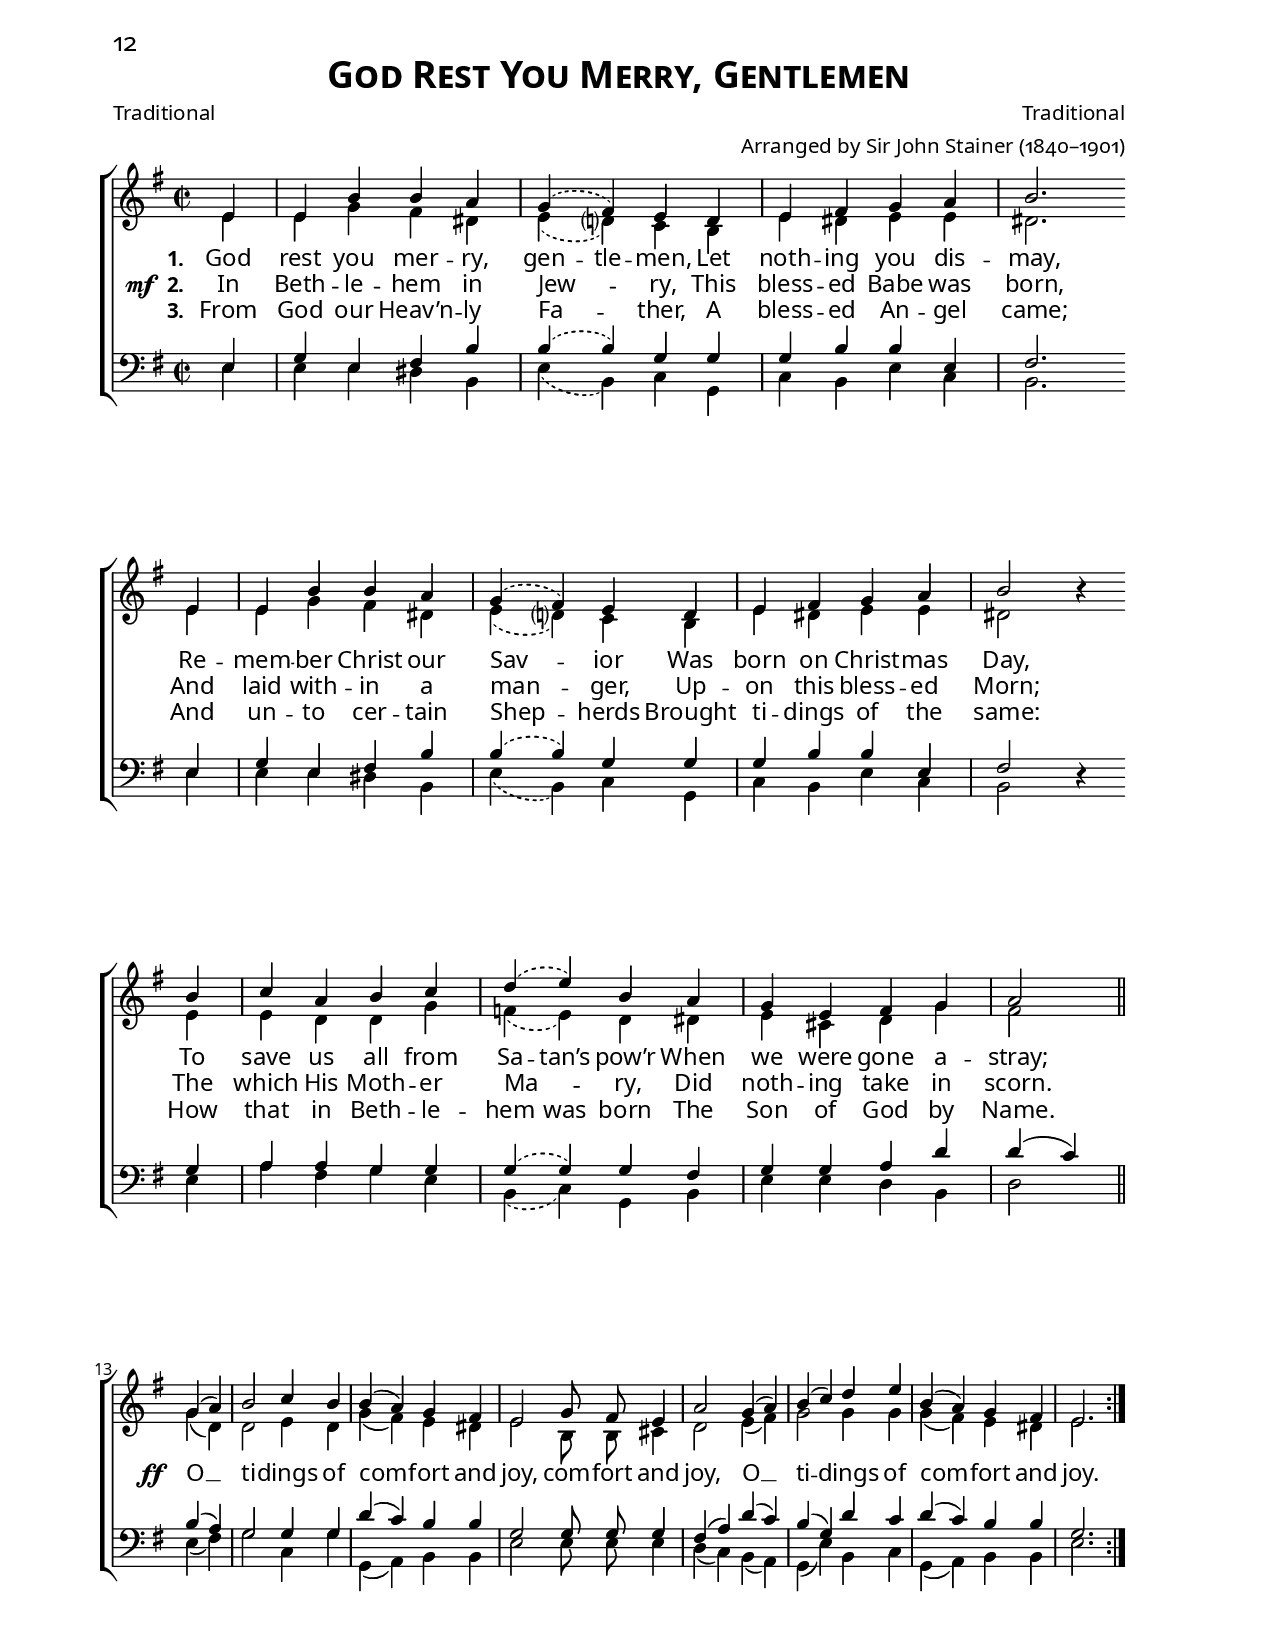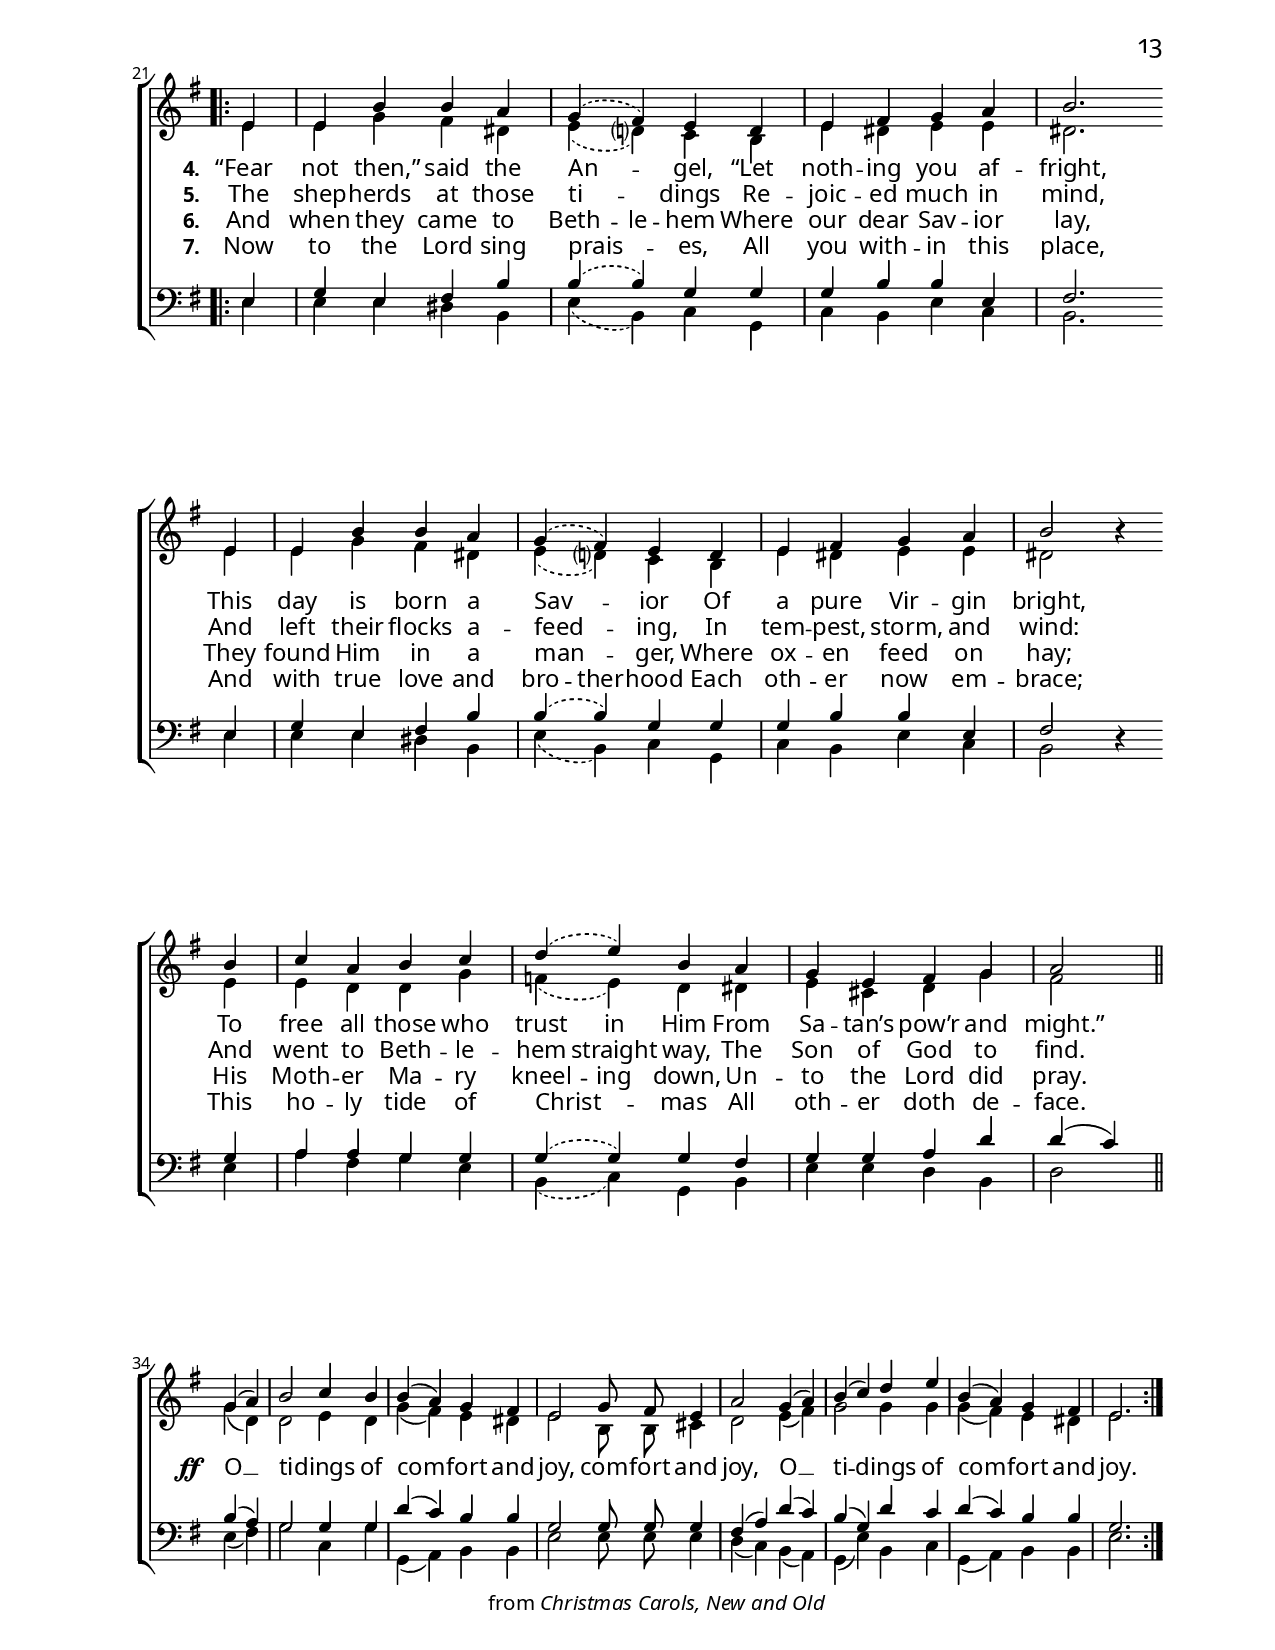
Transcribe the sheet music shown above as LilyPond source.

\version "2.14.2"
\include "util.ly"
\header {
  title = \markup{\override #'(font-name . "Garamond Premier Pro Semibold"){ \abs-fontsize #18 \smallCapsOldStyle"God Rest You Merry, Gentlemen"}}
  poet = \markup\oldStyleNum"Traditional"
  composer = \markup\oldStyleNum"Traditional"
  arranger = \markup\oldStyleNum"Arranged by Sir John Stainer (1840–1901)"
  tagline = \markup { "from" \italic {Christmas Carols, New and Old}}
}
\paper {
  paper-height = 11\in
  paper-width = 8.5\in
  indent = 0\in
  %system-system-spacing = #'((basic-distance . 10) (padding . 0))
  %system-system-spacing =
  %  #'((basic-distance . 0)
  %     (minimum-distance . 0)
  %     (padding . -5)
  %     (stretchability . 100))
  ragged-last-bottom = ##f
  ragged-bottom = ##f
  two-sided = ##t
  inner-margin = 1\in
  outer-margin = 0.75\in
  top-margin = 0.26\in
  bottom-margin = 0.25\in
  first-page-number = #012
  print-first-page-number = ##t
  headerLine = ""
  oddHeaderMarkup = \markup\fill-line{
     \override #'(font-name . "Garamond Premier Pro")\abs-fontsize #12.5
     \combine 
        \fill-line{"" \on-the-fly #print-page-number-check-first
        \oldStylePageNum""
        }
        \fill-line{\headerLine}
  }
  evenHeaderMarkup = \markup {
     \override #'(font-name . "Garamond Premier Pro")\abs-fontsize #12.5
     \combine
        \on-the-fly #print-page-number-check-first
        \oldStylePageNum""
        \fill-line{\headerLine}
  }
}
#(set-global-staff-size 18) \paper{ #(define fonts (make-pango-font-tree "Garamond Premier Pro" "Garamond Premier Pro" "Garamond Premier Pro" (/ 18 20))) }
global = {
  \key g \major
  \time 2/2
  \override DynamicLineSpanner #'staff-padding = #0.0
  \override DynamicLineSpanner #'Y-extent = #'(-1 . 1)
}

sopMusic = \relative c' {
  \repeat volta 2 {
    \partial 4 e4 |
    e b' b a |
    \slurDashed g( fis) e d |
    \slurSolid e fis g a |
    b2. \bar""\break e,4 |
    
    e b' b a |
    \slurDashed g( fis) e d |
    \slurSolid
    e fis g a |
    b2 b4\rest \bar""\break b |
    
    c a b c |
    \slurDashed d( e) b a |
    \slurSolid
    g e fis g |
    \partial 2 a2 \bar "||" \break
    
    \partial 2 g4( a) |
    b2 c4 b |
    b( a) g fis |
    e2 g8\noBeam fis e4 |
    a2 g4( a) |
    b( c) d e |
    b( a) g fis |
    \partial 4*3 e2. \break
  }
}
sopWords = \lyricmode {
  
}

altoMusic = \relative c' {
  e4 |
  e g fis dis |
  \slurDashed e( d?) c b |
  \slurSolid e dis e e |
  dis2. e4 |
  
  e g fis dis |
  \slurDashed e( d?) c b |
  \slurSolid
  e dis e e |
  dis2 s4 e |
  
  e d d g |
  \slurDashed f( e) d dis |
  \slurSolid
  e cis d g |
  fis2 |
  
  g4( d) |
  d2 e4 d |
  g( fis) e dis) |
  e2 b8\noBeam b cis4 |
  d2 e4( fis) |
  g2 g4 g |
  g( fis) e dis |
  e2.
}
altoWords = {
  \dropLyricsIX
  \lyricmode {
    \set stanza = #"1. "
    God rest you mer -- ry, \set ignoreMelismata = ##t
    gen -- tle -- men,
    \unset ignoreMelismata
    Let noth -- ing you dis -- may,
    Re -- mem -- ber Christ our Sav -- ior Was born on Christ -- mas Day,
    To save us all from
    \set ignoreMelismata = ##t
    Sa -- tan’s 
    \unset ignoreMelismata
    pow’r When we were gone a -- stray;
  }
  \set stanza = \markup\dynamic"ff  "
  \lyricmode {
    O __ ti -- dings of com -- fort and joy, com -- fort and joy, O __ ti -- dings of com -- fort and joy.
    
    
    \set stanza = #"4. "
    “Fear not then,” said the An -- gel, “Let noth -- ing you af -- fright,
    This day is born a Sav -- ior Of a pure Vir -- gin bright,
    \set ignoreMelismata = ##t
    To free all those who trust in Him From Sa -- tan’s pow’r and might.”
    \unset ignoreMelismata
  }
  \set stanza = \markup\dynamic"ff  "
  \lyricmode {
    O __ ti -- dings of com -- fort and joy, com -- fort and joy, O __ ti -- dings of com -- fort and joy.
  }
}
altoWordsII = {
  \dropLyricsIX
  \set stanza = \markup{\dynamic"  mf " "2. "}
  \lyricmode {
    In Beth -- le -- hem in Jew -- ry, This bless -- ed Babe was born,
    And laid with -- in a man -- ger, Up -- on this bless -- ed Morn;
    The which His Moth -- er Ma -- ry, Did noth -- ing take in scorn.
    
    \repeat unfold 20\skip1
    \set stanza = #"5. "
    The shep -- herds at those ti -- dings Re -- joic -- ed much in mind,
    And left their flocks a -- feed -- ing, In tem -- pest, storm, and wind:
    \set ignoreMelismata = ##t
    And went to Beth -- le -- hem straight way, The Son of God to find.
  }
}
altoWordsIII = \lyricmode {
  \dropLyricsIX
  \set stanza = #"3. "
  From God our Heav’n -- ly Fa -- ther, A bless -- ed An -- gel came;
  And un -- to cer -- tain Shep -- herds Brought ti -- dings of the same:
  \set ignoreMelismata = ##t
  How that in Beth -- le -- hem was born The Son of God by Name.
  
  \unset ignoreMelismata
  \repeat unfold 20\skip1
  \set stanza = #"6. "
  And when they came to \set ignoreMelismata = ##t
  Beth -- le -- hem
  \unset ignoreMelismata
  Where our dear Sav -- ior lay,
  They found Him in a man -- ger, Where ox -- en feed on hay;
  \set ignoreMelismata = ##t
  His Moth -- er Ma -- ry kneel -- ing down, Un -- to the Lord did pray.
}
altoWordsIV = \lyricmode {
  \repeat unfold 59\skip1
  \dropLyricsIX
  \set stanza = #"7. "
  Now to the Lord sing prais -- es,
  All you with -- in this place,
  And with true love and \set ignoreMelismata = ##t
  bro -- ther -- hood
  \unset ignoreMelismata
  Each oth -- er now em -- brace;
  This ho -- ly tide of Christ -- mas
  All oth -- er doth de -- face.
}
altoWordsV = \lyricmode {
}
altoWordsVI = \lyricmode {
}
altoWordsVII = \lyricmode {
}

tenorMusic = \relative c {
  e4 |
  g e fis b |
  \slurDashed b( b) g g |
  \slurSolid
  g b b e, |
  fis2. e4 |
  
  g e fis b |
  \slurDashed b( b) g g |
  \slurSolid
  g b b e, |
  fis2 s4 g |
  
  a a g g |
  \slurDashed g( g) g fis |
  \slurSolid
  g g a d |
  d( c) |
  
  b( a) |
  g2 g4 g |
  d'( c) b b |
  g2 g8\noBeam g g4 |
  fis( a) d( c) |
  b( g) d' c |
  d( c) b b |
  g2.
}
tenorWords = \lyricmode {

}

bassMusic = \relative c {
  e4 |
  e e dis b |
  \slurDashed e( b) c g |
  \slurSolid
  c b e c |
  b2. e4 |
  
  e e dis b |
  \slurDashed e( b) c g |
  \slurSolid
  c b e c |
  b2 d4\rest e |
  
  a fis g e |
  \slurDashed b( c) g b |
  \slurSolid
  e e d b |
  d2 |
  
  e4( fis) |
  g2 c,4 g' |
  g,( a) b b |
  e2 e8\noBeam e e4 |
  d( c) b( a) |
  g( e') b c |
  g( a) b b |
  e2.
}
bassWords = \lyricmode {

}

\score {
  <<
   \new ChoirStaff <<
%    \new Lyrics = sopranos \with { \override VerticalAxisGroup #'nonstaff-relatedstaff-spacing = #'((basic-distance . 1)) }
    \new Staff = women <<
      \new Voice = "sopranos" { \voiceOne << \global \repeat unfold 2 \sopMusic >> }
      \new Voice = "altos" { \voiceTwo << \global \repeat unfold 2 \altoMusic >> }
    >>
    \new Lyrics \with { alignAboveContext = #"women" \override VerticalAxisGroup #'nonstaff-relatedstaff-spacing = #'((basic-distance . 1))} \lyricsto "sopranos" \sopWords
    \new Lyrics = "altosVII"  \with { alignBelowContext = #"women" \override VerticalAxisGroup #'nonstaff-relatedstaff-spacing = #'((basic-distance . 1))} \lyricsto "altos" \altoWordsVII
    \new Lyrics = "altosVI"  \with { alignBelowContext = #"women" \override VerticalAxisGroup #'nonstaff-relatedstaff-spacing = #'((basic-distance . 1))} \lyricsto "altos" \altoWordsVI
    \new Lyrics = "altosV"  \with { alignBelowContext = #"women" \override VerticalAxisGroup #'nonstaff-relatedstaff-spacing = #'((basic-distance . 1))} \lyricsto "altos" \altoWordsV
    \new Lyrics = "altosIV"  \with { alignBelowContext = #"women" \override VerticalAxisGroup #'nonstaff-relatedstaff-spacing = #'((basic-distance . 1))} \lyricsto "altos" \altoWordsIV
    \new Lyrics = "altosIII"  \with { alignBelowContext = #"women" \override VerticalAxisGroup #'nonstaff-relatedstaff-spacing = #'((basic-distance . 1))} \lyricsto "altos" \altoWordsIII
    \new Lyrics = "altosII"  \with { alignBelowContext = #"women" \override VerticalAxisGroup #'nonstaff-relatedstaff-spacing = #'((basic-distance . 1))} \lyricsto "altos" \altoWordsII
    \new Lyrics = "altos"  \with { alignBelowContext = #"women" \override VerticalAxisGroup #'nonstaff-relatedstaff-spacing = #'((padding . -0.5)) } \lyricsto "altos" \altoWords
   \new Staff = men <<
      \clef bass
      \new Voice = "tenors" { \voiceOne << \global \repeat unfold 2 \tenorMusic >> }
      \new Voice = "basses" { \voiceTwo << \global \repeat unfold 2 \bassMusic >> }
    >>
    \new Lyrics \with { alignAboveContext = #"men" \override VerticalAxisGroup #'nonstaff-relatedstaff-spacing = #'((basic-distance . 1)) } \lyricsto "tenors" \tenorWords
    \new Lyrics \with { alignBelowContext = #"men" \override VerticalAxisGroup #'nonstaff-relatedstaff-spacing = #'((basic-distance . 1)) } \lyricsto "basses" \bassWords
  >>
%    \new PianoStaff << \new Staff { \new Voice { \pianoRH } } \new Staff { \clef "bass" \pianoLH } >>
  >>
  \layout {
  \context {
    \Lyrics
    \override LyricText #'font-size = #1.3
  }
    \context {
      \Score
      %\override SpacingSpanner #'base-shortest-duration = #(ly:make-moment 1 8)
      %\override SpacingSpanner #'common-shortest-duration = #(ly:make-moment 1 4)
    }
    \context {
      % Remove all empty staves
      % \Staff \RemoveEmptyStaves \override VerticalAxisGroup #'remove-first = ##t
    }
    \context {
      \Lyrics
      \override LyricText #'X-offset = #center-on-word
    }
  }
}

